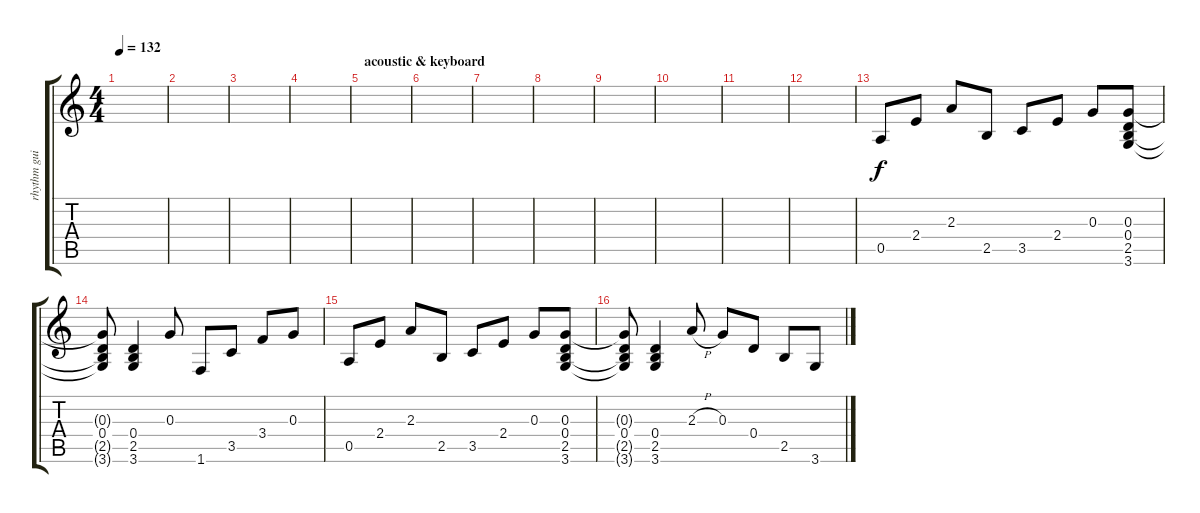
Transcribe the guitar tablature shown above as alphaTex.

\track ("rhythm guitar" "rhythm gui") {instrument electricguitarmuted}
\staff {score tabs}
\tuning (E4 B3 G3 D3 A2 E2) {hide}
\ts (4 4)
\tempo 132
\clef g2
\ks c
|
|
|
|
\section ("" "acoustic & keyboard")
|
|
|
|
|
|
|
|
0.5.8 2.4.8 2.3.8 2.5.8 3.5.8 2.4.8 0.3.8 (0.3 0.4 2.5 3.6).8 |
(0.3{t} 0.4 2.5{t} 3.6{t}).8 (0.4 2.5 3.6).4 0.3.8 1.6.8 3.5.8 3.4.8 0.3.8 |
0.5.8 2.4.8 2.3.8 2.5.8 3.5.8 2.4.8 0.3.8 (0.3 0.4 2.5 3.6).8 |
(0.3{t} 0.4 2.5{t} 3.6{t}).8 (0.4 2.5 3.6).4 2.3{h}.8 0.3.8 0.4.8 2.5.8 3.6.8
